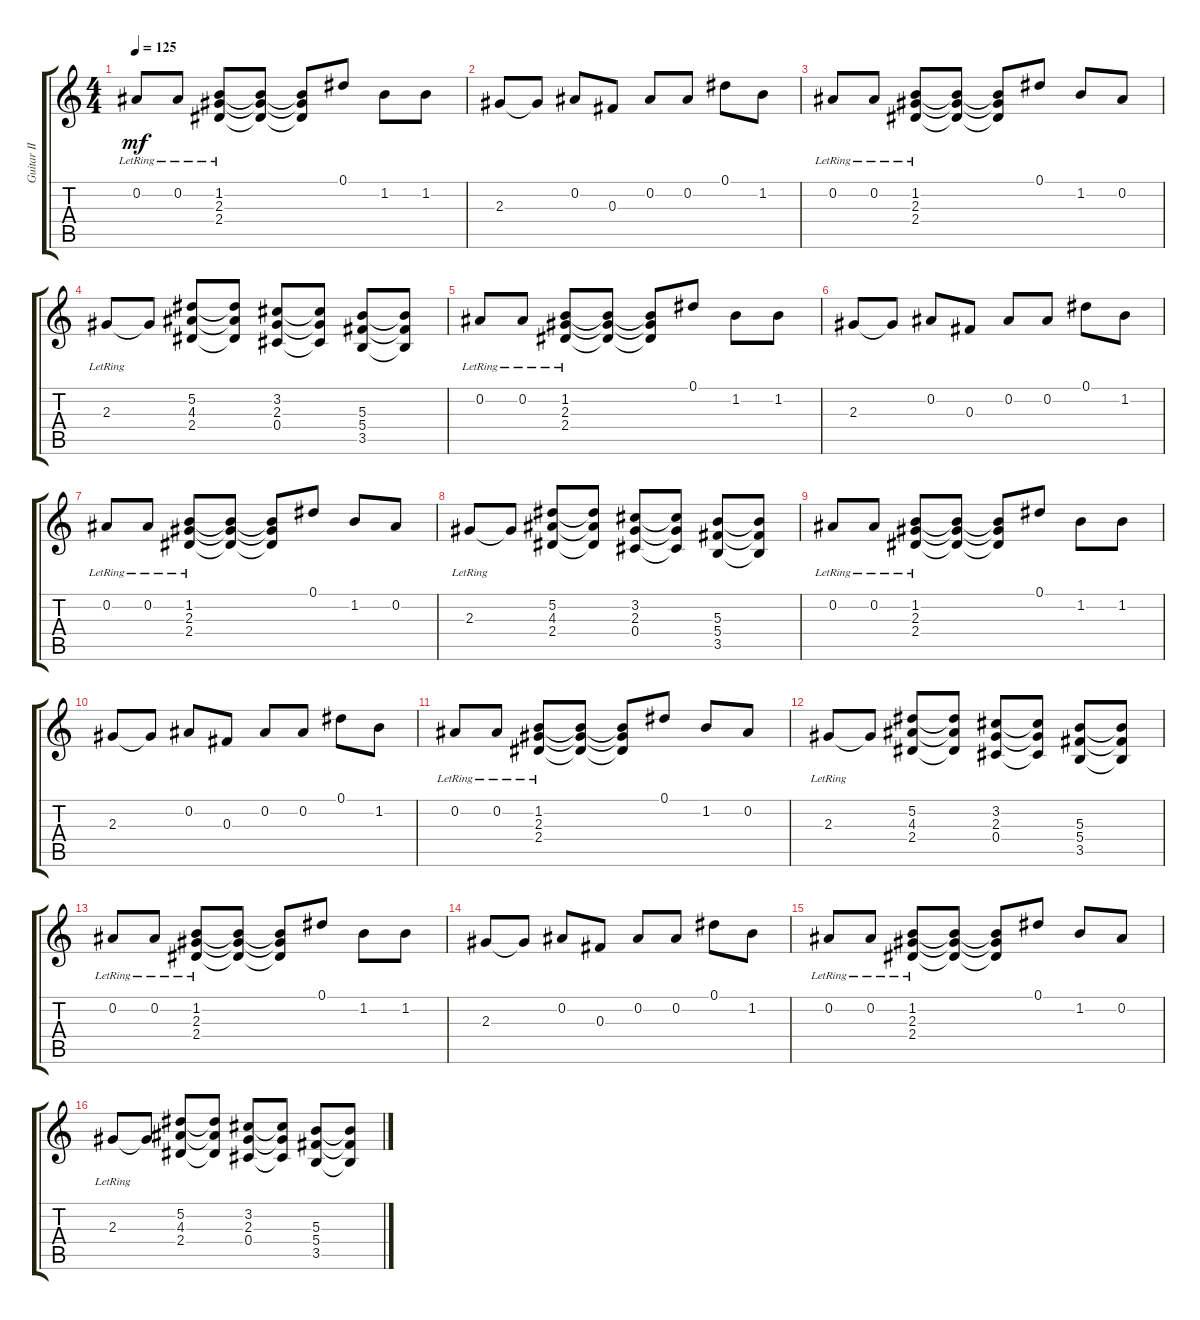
\track ("Guitar II" "Guitar II") {instrument distortionguitar}
\staff {score tabs}
\tuning (Eb4 Bb3 Gb3 Db3 Ab2 Eb2) {hide}
\ts (4 4)
\tempo 125
\clef g2
\ks c
0.2{lr}.8{dy mf} 0.2{lr}.8 (1.2 2.3{lr} 2.4).8 (1.2{t} 2.3{t} 2.4{t}).8 (1.2{t} 2.3{t} 2.4{t}).8 0.1.8 1.2.8 1.2.8 |
2.3.8 2.3{t}.8 0.2.8 0.3.8 0.2.8 0.2.8 0.1.8 1.2.8 |
0.2{lr}.8 0.2{lr}.8 (1.2 2.3{lr} 2.4).8 (1.2{t} 2.3{t} 2.4{t}).8 (1.2{t} 2.3{t} 2.4{t}).8 0.1.8 1.2.8 0.2.8 |
2.3{lr}.8 2.3{t}.8 (5.2 4.3 2.4).8 (5.2{t} 4.3{t} 2.4{t}).8 (3.2 2.3 0.4).8 (3.2{t} 2.3{t} 0.4{t}).8 (5.3 5.4 3.5).8 (5.3{t} 5.4{t} 3.5{t}).8 |
0.2{lr}.8 0.2{lr}.8 (1.2 2.3{lr} 2.4).8 (1.2{t} 2.3{t} 2.4{t}).8 (1.2{t} 2.3{t} 2.4{t}).8 0.1.8 1.2.8 1.2.8 |
2.3.8 2.3{t}.8 0.2.8 0.3.8 0.2.8 0.2.8 0.1.8 1.2.8 |
0.2{lr}.8 0.2{lr}.8 (1.2 2.3{lr} 2.4).8 (1.2{t} 2.3{t} 2.4{t}).8 (1.2{t} 2.3{t} 2.4{t}).8 0.1.8 1.2.8 0.2.8 |
2.3{lr}.8 2.3{t}.8 (5.2 4.3 2.4).8 (5.2{t} 4.3{t} 2.4{t}).8 (3.2 2.3 0.4).8 (3.2{t} 2.3{t} 0.4{t}).8 (5.3 5.4 3.5).8 (5.3{t} 5.4{t} 3.5{t}).8 |
0.2{lr}.8 0.2{lr}.8 (1.2 2.3{lr} 2.4).8 (1.2{t} 2.3{t} 2.4{t}).8 (1.2{t} 2.3{t} 2.4{t}).8 0.1.8 1.2.8 1.2.8 |
2.3.8 2.3{t}.8 0.2.8 0.3.8 0.2.8 0.2.8 0.1.8 1.2.8 |
0.2{lr}.8 0.2{lr}.8 (1.2 2.3{lr} 2.4).8 (1.2{t} 2.3{t} 2.4{t}).8 (1.2{t} 2.3{t} 2.4{t}).8 0.1.8 1.2.8 0.2.8 |
2.3{lr}.8 2.3{t}.8 (5.2 4.3 2.4).8 (5.2{t} 4.3{t} 2.4{t}).8 (3.2 2.3 0.4).8 (3.2{t} 2.3{t} 0.4{t}).8 (5.3 5.4 3.5).8 (5.3{t} 5.4{t} 3.5{t}).8 |
0.2{lr}.8 0.2{lr}.8 (1.2 2.3{lr} 2.4).8 (1.2{t} 2.3{t} 2.4{t}).8 (1.2{t} 2.3{t} 2.4{t}).8 0.1.8 1.2.8 1.2.8 |
2.3.8 2.3{t}.8 0.2.8 0.3.8 0.2.8 0.2.8 0.1.8 1.2.8 |
0.2{lr}.8 0.2{lr}.8 (1.2 2.3{lr} 2.4).8 (1.2{t} 2.3{t} 2.4{t}).8 (1.2{t} 2.3{t} 2.4{t}).8 0.1.8 1.2.8 0.2.8 |
2.3{lr}.8 2.3{t}.8 (5.2 4.3 2.4).8 (5.2{t} 4.3{t} 2.4{t}).8 (3.2 2.3 0.4).8 (3.2{t} 2.3{t} 0.4{t}).8 (5.3 5.4 3.5).8 (5.3{t} 5.4{t} 3.5{t}).8
